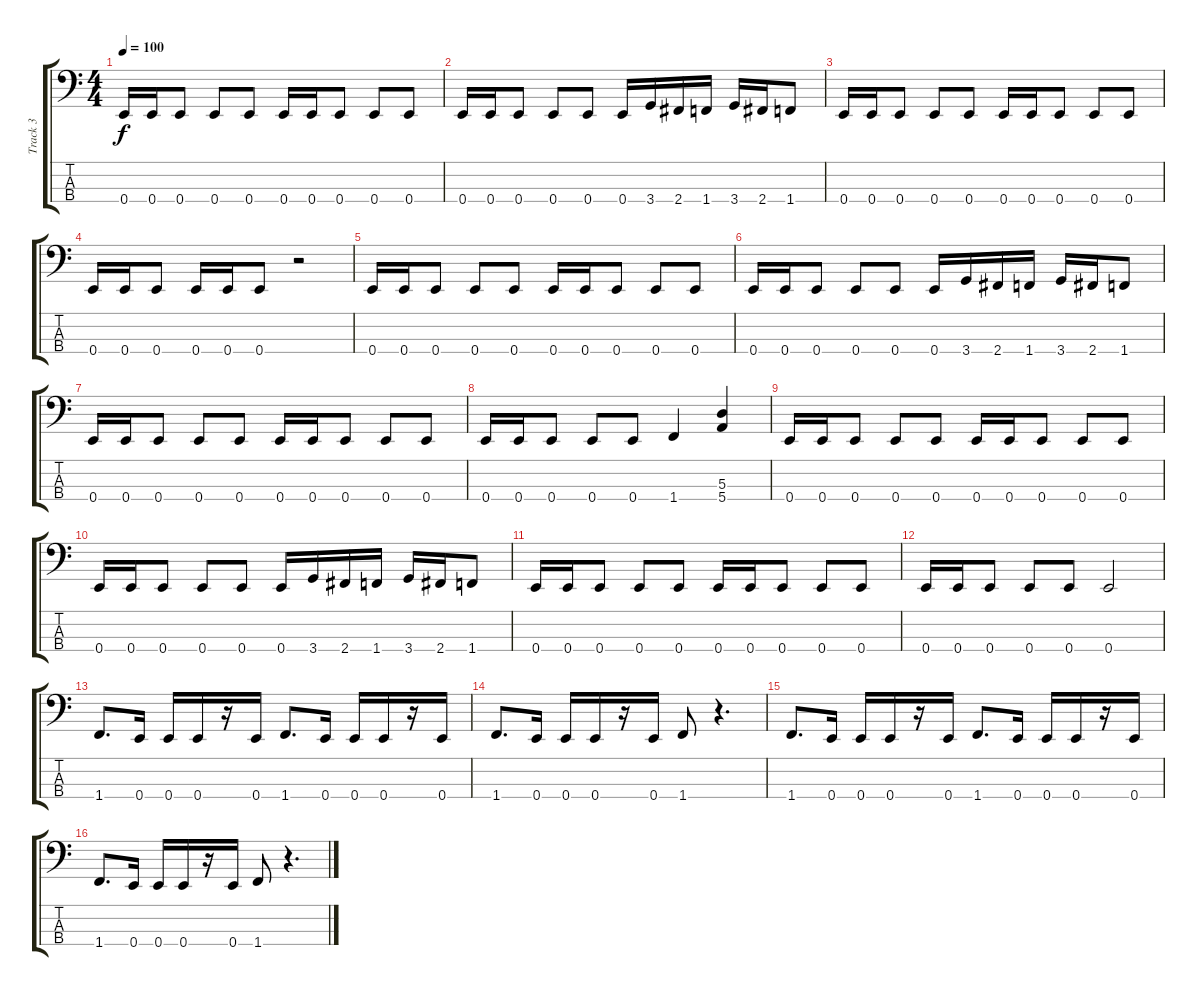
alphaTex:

\track ("Track 3" "Track 3") {instrument electricbassfinger}
\staff {score tabs}
\tuning (G2 D2 A1 E1) {hide}
\ts (4 4)
\tempo 100
\clef f4
\ks c
0.4.16{dy f} 0.4.16 0.4.8 0.4.8 0.4.8 0.4.16 0.4.16 0.4.8 0.4.8 0.4.8 |
0.4.16 0.4.16 0.4.8 0.4.8 0.4.8 0.4.16 3.4.16 2.4.16 1.4.16 3.4.16 2.4.16 1.4.8 |
0.4.16 0.4.16 0.4.8 0.4.8 0.4.8 0.4.16 0.4.16 0.4.8 0.4.8 0.4.8 |
0.4.16 0.4.16 0.4.8 0.4.16 0.4.16 0.4.8 r.2 |
0.4.16 0.4.16 0.4.8 0.4.8 0.4.8 0.4.16 0.4.16 0.4.8 0.4.8 0.4.8 |
0.4.16 0.4.16 0.4.8 0.4.8 0.4.8 0.4.16 3.4.16 2.4.16 1.4.16 3.4.16 2.4.16 1.4.8 |
0.4.16 0.4.16 0.4.8 0.4.8 0.4.8 0.4.16 0.4.16 0.4.8 0.4.8 0.4.8 |
0.4.16 0.4.16 0.4.8 0.4.8 0.4.8 1.4.4 (5.3 5.4).4 |
0.4.16 0.4.16 0.4.8 0.4.8 0.4.8 0.4.16 0.4.16 0.4.8 0.4.8 0.4.8 |
0.4.16 0.4.16 0.4.8 0.4.8 0.4.8 0.4.16 3.4.16 2.4.16 1.4.16 3.4.16 2.4.16 1.4.8 |
0.4.16 0.4.16 0.4.8 0.4.8 0.4.8 0.4.16 0.4.16 0.4.8 0.4.8 0.4.8 |
0.4.16 0.4.16 0.4.8 0.4.8 0.4.8 0.4.2 |
1.4.8{d} 0.4.16 0.4.16 0.4.16 r.16 0.4.16 1.4.8{d} 0.4.16 0.4.16 0.4.16 r.16 0.4.16 |
1.4.8{d} 0.4.16 0.4.16 0.4.16 r.16 0.4.16 1.4.8 r.4{d} |
1.4.8{d} 0.4.16 0.4.16 0.4.16 r.16 0.4.16 1.4.8{d} 0.4.16 0.4.16 0.4.16 r.16 0.4.16 |
1.4.8{d} 0.4.16 0.4.16 0.4.16 r.16 0.4.16 1.4.8 r.4{d}
